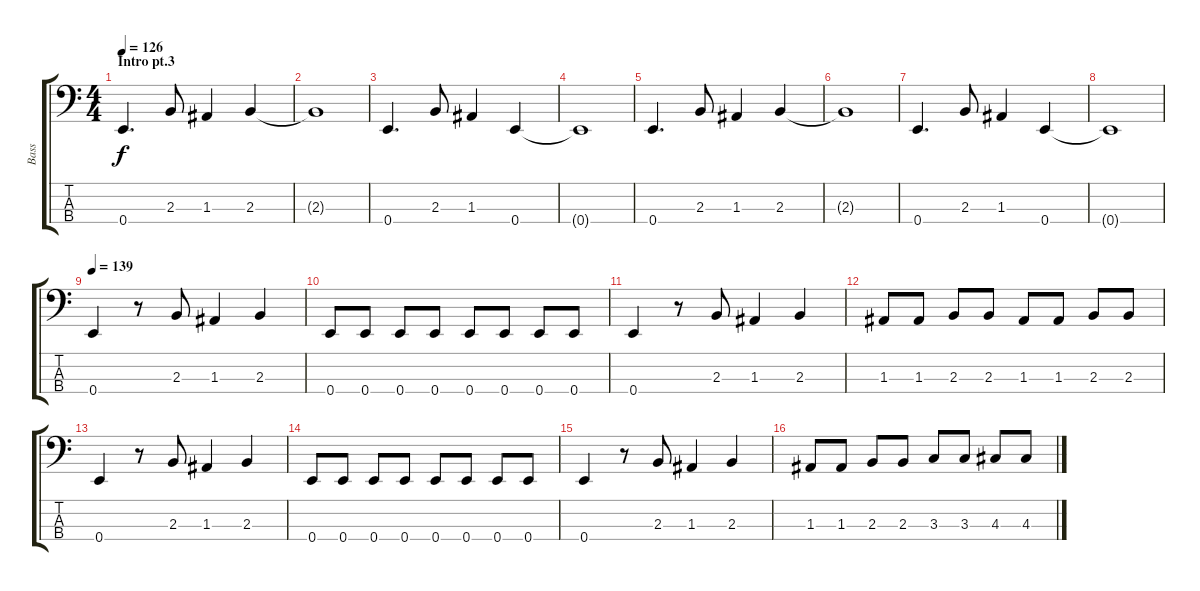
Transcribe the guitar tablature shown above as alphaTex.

\track ("Bass" "Bass") {instrument electricbassfinger}
\staff {score tabs}
\tuning (G2 D2 A1 E1) {hide}
\ts (4 4)
\section ("" "Intro pt.3")
\tempo 126
\clef f4
\ks c
0.4.4{d dy f} 2.3.8 1.3.4 2.3.4 |
2.3{t}.1 |
0.4.4{d} 2.3.8 1.3.4 0.4.4 |
0.4{t}.1 |
0.4.4{d} 2.3.8 1.3.4 2.3.4 |
2.3{t}.1 |
0.4.4{d} 2.3.8 1.3.4 0.4.4 |
0.4{t}.1 |
\tempo 139
0.4.4 r.8 2.3.8 1.3.4 2.3.4 |
0.4.8 0.4.8 0.4.8 0.4.8 0.4.8 0.4.8 0.4.8 0.4.8 |
0.4.4 r.8 2.3.8 1.3.4 2.3.4 |
1.3.8 1.3.8 2.3.8 2.3.8 1.3.8 1.3.8 2.3.8 2.3.8 |
0.4.4 r.8 2.3.8 1.3.4 2.3.4 |
0.4.8 0.4.8 0.4.8 0.4.8 0.4.8 0.4.8 0.4.8 0.4.8 |
0.4.4 r.8 2.3.8 1.3.4 2.3.4 |
1.3.8 1.3.8 2.3.8 2.3.8 3.3.8 3.3.8 4.3.8 4.3.8
